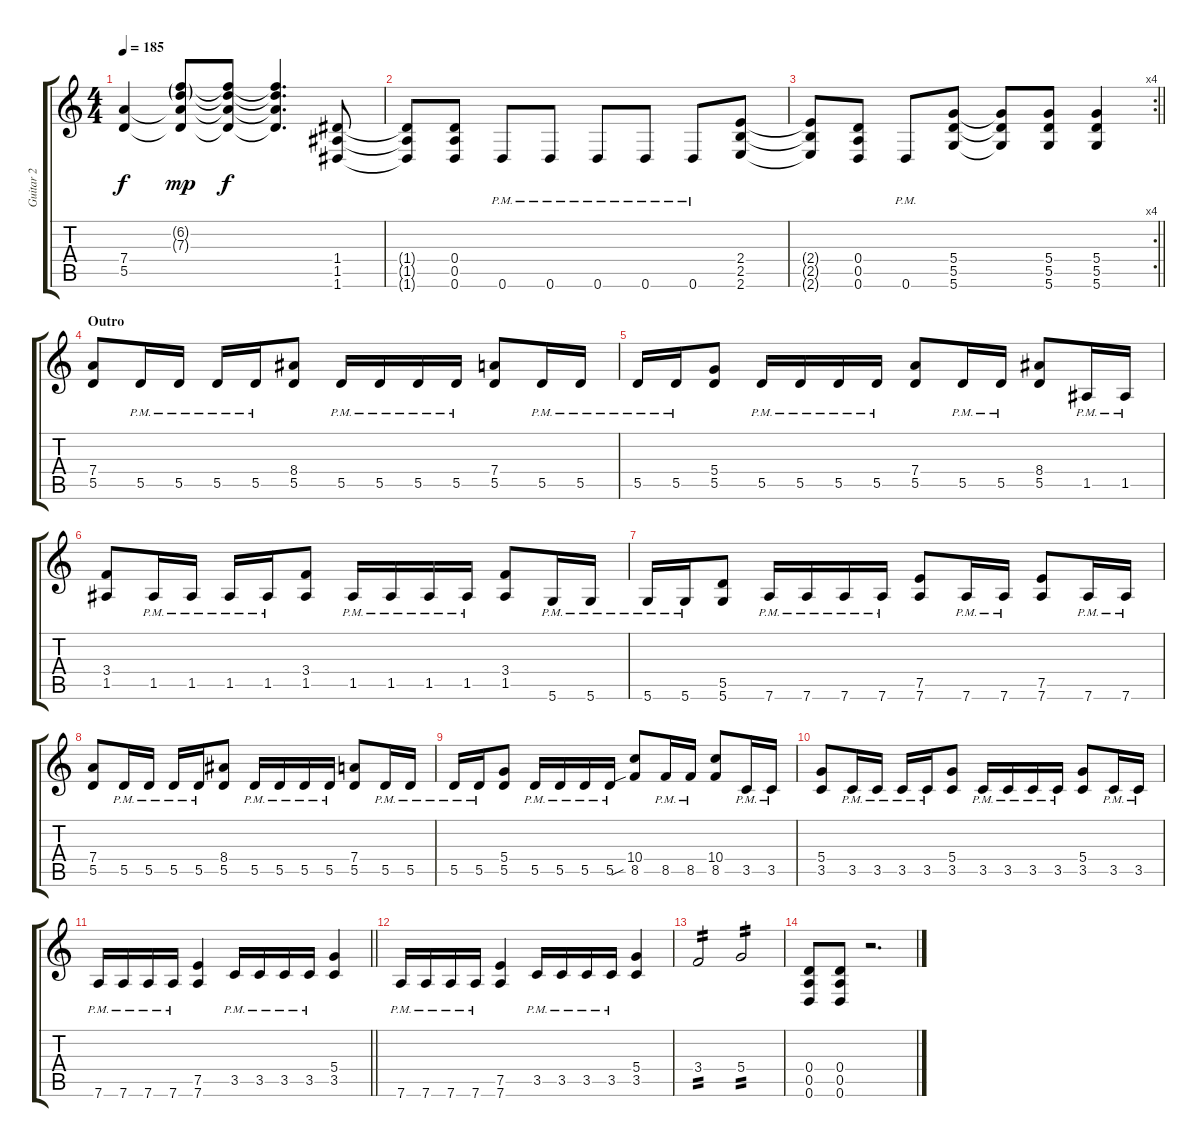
\track ("Guitar 2" "Guitar 2") {instrument overdrivenguitar}
\staff {score tabs}
\tuning (E4 B3 G3 D3 A2 D2) {hide}
\ts (4 4)
\tempo 185
\clef g2
\ks c
(7.4{t} 5.5{t}).4{dy f} (6.2{g} 7.3{g} 7.4{t} 5.5{t}).8{dy mp} (6.2{t} 7.3{t} 7.4{t} 5.5{t}).8{dy f} (6.2{t} 7.3{t} 7.4{t} 5.5{t}).4{d} (1.4 1.5 1.6).8 |
(1.4{t} 1.5{t} 1.6{t}).8 (0.4 0.5 0.6).8 0.6{pm}.8 0.6{pm}.8 0.6{pm}.8 0.6{pm}.8 0.6{pm}.8 (2.4 2.5 2.6).8 |
\rc 4
\barLineRight lightlight
(2.4{t} 2.5{t} 2.6{t}).8 (0.4 0.5 0.6).8 0.6{pm}.8 (5.4 5.5 5.6).8 (5.4{t} 5.5{t} 5.6{t}).8 (5.4 5.5 5.6).8 (5.4 5.5 5.6).4 |
\section ("" "Outro")
(7.4 5.5).8 5.5{pm}.16 5.5{pm}.16 5.5{pm}.16 5.5{pm}.16 (8.4 5.5).8 5.5{pm}.16 5.5{pm}.16 5.5{pm}.16 5.5{pm}.16 (7.4 5.5).8 5.5{pm}.16 5.5{pm}.16 |
5.5{pm}.16 5.5{pm}.16 (5.4 5.5).8 5.5{pm}.16 5.5{pm}.16 5.5{pm}.16 5.5{pm}.16 (7.4 5.5).8 5.5{pm}.16 5.5{pm}.16 (8.4 5.5).8 1.5{pm}.16 1.5{pm}.16 |
(3.4 1.5).8 1.5{pm}.16 1.5{pm}.16 1.5{pm}.16 1.5{pm}.16 (3.4 1.5).8 1.5{pm}.16 1.5{pm}.16 1.5{pm}.16 1.5{pm}.16 (3.4 1.5).8 5.6{pm}.16 5.6{pm}.16 |
5.6{pm}.16 5.6{pm}.16 (5.5 5.6).8 7.6{pm}.16 7.6{pm}.16 7.6{pm}.16 7.6{pm}.16 (7.5 7.6).8 7.6{pm}.16 7.6{pm}.16 (7.5 7.6).8 7.6{pm}.16 7.6{pm}.16 |
(7.4 5.5).8 5.5{pm}.16 5.5{pm}.16 5.5{pm}.16 5.5{pm}.16 (8.4 5.5).8 5.5{pm}.16 5.5{pm}.16 5.5{pm}.16 5.5{pm}.16 (7.4 5.5).8 5.5{pm}.16 5.5{pm}.16 |
5.5{pm}.16 5.5{pm}.16 (5.4 5.5).8 5.5{pm}.16 5.5{pm}.16 5.5{pm}.16 5.5{pm}.16 (10.4 8.5{sib}).8 8.5{pm}.16 8.5{pm}.16 (10.4 8.5).8 3.5{pm}.16 3.5{pm}.16 |
(5.4 3.5).8 3.5{pm}.16 3.5{pm}.16 3.5{pm}.16 3.5{pm}.16 (5.4 3.5).8 3.5{pm}.16 3.5{pm}.16 3.5{pm}.16 3.5{pm}.16 (5.4 3.5).8 3.5{pm}.16 3.5{pm}.16 |
\barLineRight lightlight
7.6{pm}.16 7.6{pm}.16 7.6{pm}.16 7.6{pm}.16 (7.5 7.6).4 3.5{pm}.16 3.5{pm}.16 3.5{pm}.16 3.5{pm}.16 (5.4 3.5).4 |
7.6{pm}.16 7.6{pm}.16 7.6{pm}.16 7.6{pm}.16 (7.5 7.6).4 3.5{pm}.16 3.5{pm}.16 3.5{pm}.16 3.5{pm}.16 (5.4 3.5).4 |
3.4.2{tp 2} 5.4.2{tp 2} |
(0.4 0.5 0.6).8 (0.4 0.5 0.6).8 r.2{d}
